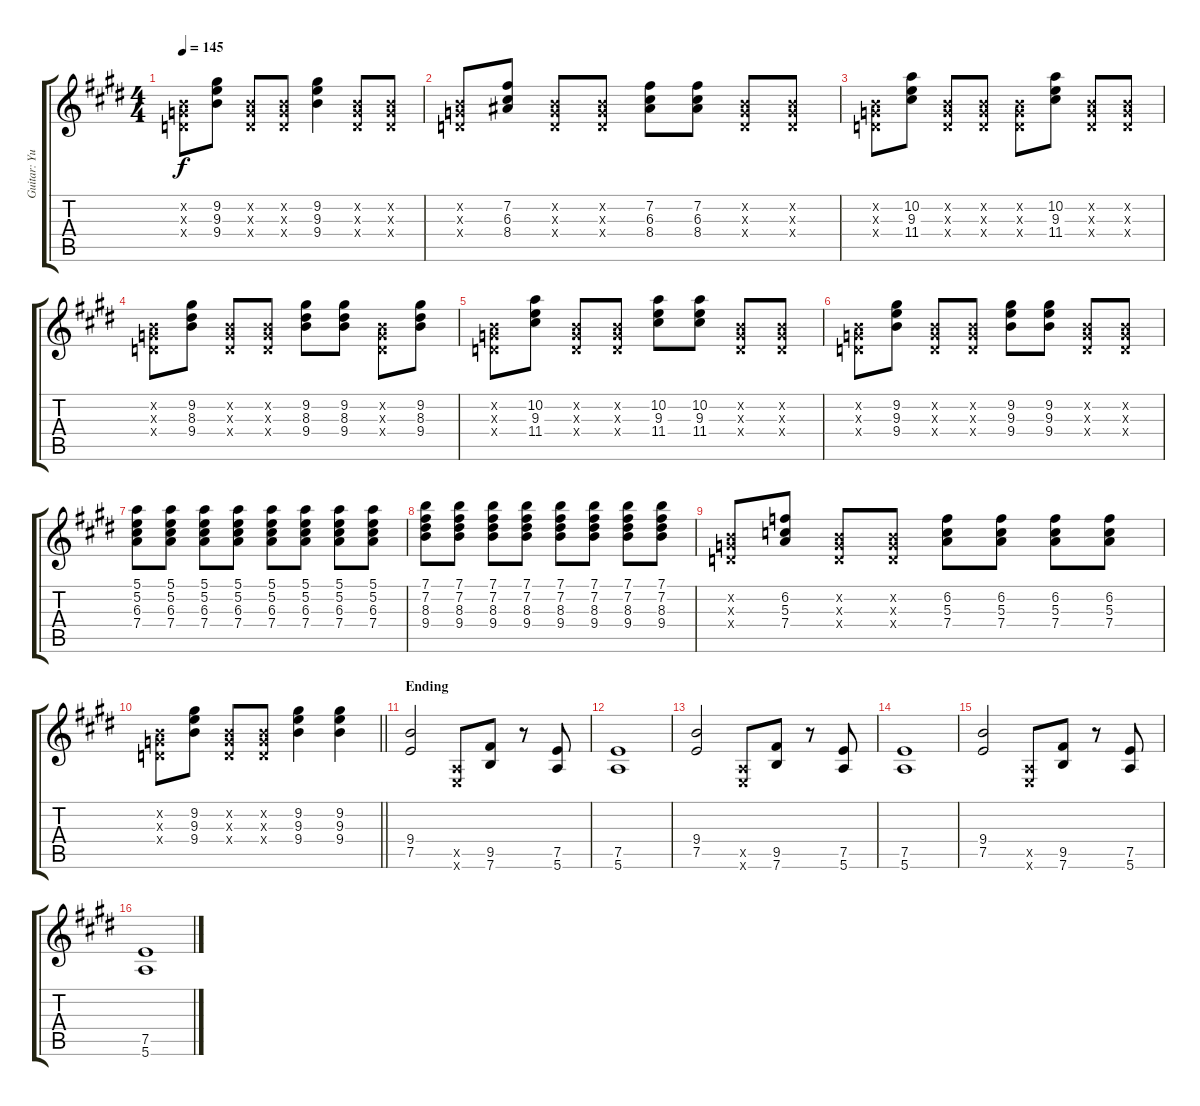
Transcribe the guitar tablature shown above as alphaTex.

\track ("Guitar: Yui Hirasawa" "Guitar: Yu") {instrument distortionguitar}
\staff {score tabs}
\tuning (E4 B3 G3 D3 A2 E2) {hide}
\ts (4 4)
\tempo 145
\clef g2
\ks e
(0.2{x} 0.3{x} 0.4{x}).8{dy f} (9.2 9.3 9.4).8 (0.2{x} 0.3{x} 0.4{x}).8 (0.2{x} 0.3{x} 0.4{x}).8 (9.2 9.3 9.4).4 (0.2{x} 0.3{x} 0.4{x}).8 (0.2{x} 0.3{x} 0.4{x}).8 |
(0.2{x} 0.3{x} 0.4{x}).8 (7.2 6.3 8.4).8 (0.2{x} 0.3{x} 0.4{x}).8 (0.2{x} 0.3{x} 0.4{x}).8 (7.2 6.3 8.4).8 (7.2 6.3 8.4).8 (0.2{x} 0.3{x} 0.4{x}).8 (0.2{x} 0.3{x} 0.4{x}).8 |
(0.2{x} 0.3{x} 0.4{x}).8 (10.2 9.3 11.4).8 (0.2{x} 0.3{x} 0.4{x}).8 (0.2{x} 0.3{x} 0.4{x}).8 (0.2{x} 0.3{x} 0.4{x}).8 (10.2 9.3 11.4).8 (0.2{x} 0.3{x} 0.4{x}).8 (0.2{x} 0.3{x} 0.4{x}).8 |
(0.2{x} 0.3{x} 0.4{x}).8 (9.2 8.3 9.4).8 (0.2{x} 0.3{x} 0.4{x}).8 (0.2{x} 0.3{x} 0.4{x}).8 (9.2 8.3 9.4).8 (9.2 8.3 9.4).8 (0.2{x} 0.3{x} 0.4{x}).8 (9.2 8.3 9.4).8 |
(0.2{x} 0.3{x} 0.4{x}).8 (10.2 9.3 11.4).8 (0.2{x} 0.3{x} 0.4{x}).8 (0.2{x} 0.3{x} 0.4{x}).8 (10.2 9.3 11.4).8 (10.2 9.3 11.4).8 (0.2{x} 0.3{x} 0.4{x}).8 (0.2{x} 0.3{x} 0.4{x}).8 |
(0.2{x} 0.3{x} 0.4{x}).8 (9.2 9.3 9.4).8 (0.2{x} 0.3{x} 0.4{x}).8 (0.2{x} 0.3{x} 0.4{x}).8 (9.2 9.3 9.4).8 (9.2 9.3 9.4).8 (0.2{x} 0.3{x} 0.4{x}).8 (0.2{x} 0.3{x} 0.4{x}).8 |
(5.1 5.2 6.3 7.4).8 (5.1 5.2 6.3 7.4).8 (5.1 5.2 6.3 7.4).8 (5.1 5.2 6.3 7.4).8 (5.1 5.2 6.3 7.4).8 (5.1 5.2 6.3 7.4).8 (5.1 5.2 6.3 7.4).8 (5.1 5.2 6.3 7.4).8 |
(7.1 7.2 8.3 9.4).8 (7.1 7.2 8.3 9.4).8 (7.1 7.2 8.3 9.4).8 (7.1 7.2 8.3 9.4).8 (7.1 7.2 8.3 9.4).8 (7.1 7.2 8.3 9.4).8 (7.1 7.2 8.3 9.4).8 (7.1 7.2 8.3 9.4).8 |
(0.2{x} 0.3{x} 0.4{x}).8 (6.2 5.3 7.4).8 (0.2{x} 0.3{x} 0.4{x}).8 (0.2{x} 0.3{x} 0.4{x}).8 (6.2 5.3 7.4).8 (6.2 5.3 7.4).8 (6.2 5.3 7.4).8 (6.2 5.3 7.4).8 |
\barLineRight lightlight
(0.2{x} 0.3{x} 0.4{x}).8 (9.2 9.3 9.4).8 (0.2{x} 0.3{x} 0.4{x}).8 (0.2{x} 0.3{x} 0.4{x}).8 (9.2 9.3 9.4).4 (9.2 9.3 9.4).4 |
\section ("" "Ending")
(9.4 7.5).2 (0.5{x} 0.6{x}).8 (9.5 7.6).8 r.8 (7.5 5.6).8 |
(7.5 5.6).1 |
(9.4 7.5).2 (0.5{x} 0.6{x}).8 (9.5 7.6).8 r.8 (7.5 5.6).8 |
(7.5 5.6).1 |
(9.4 7.5).2 (0.5{x} 0.6{x}).8 (9.5 7.6).8 r.8 (7.5 5.6).8 |
(7.5 5.6).1
